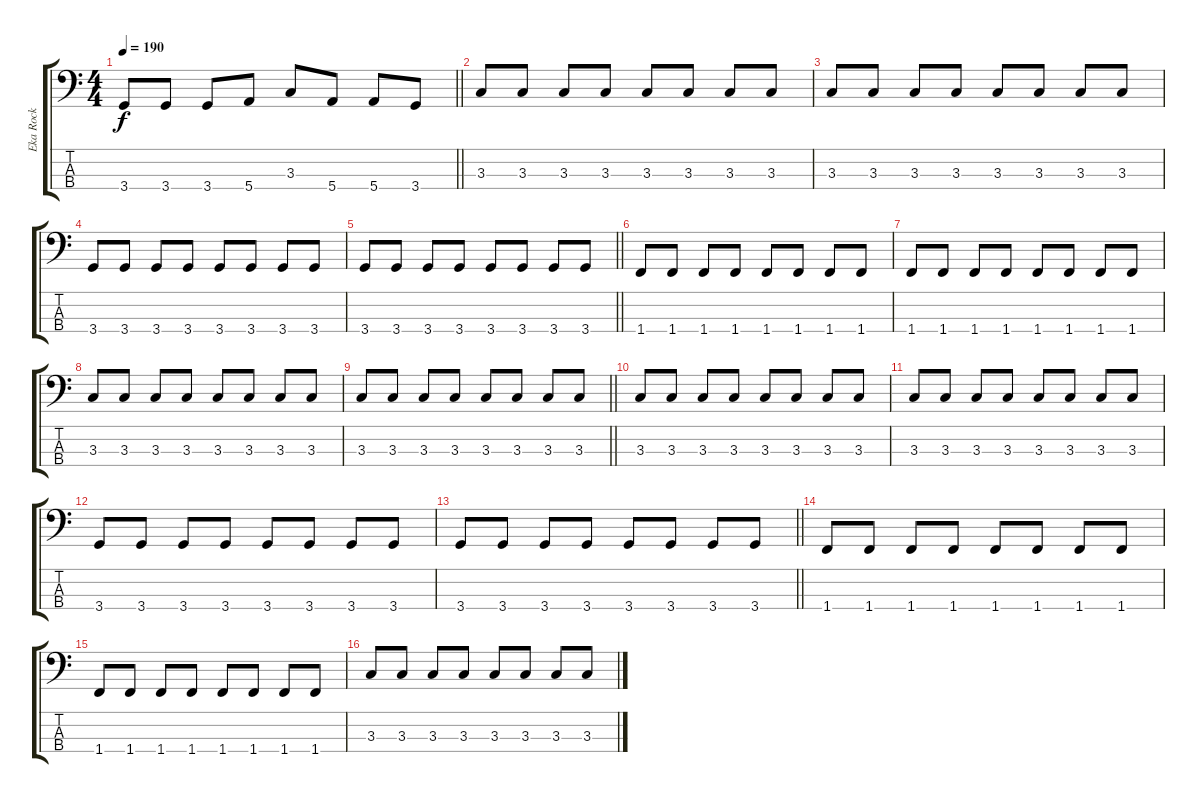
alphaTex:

\track ("Eka Rock" "Eka Rock") {instrument electricbassfinger}
\staff {score tabs}
\tuning (G2 D2 A1 E1) {hide}
\ts (4 4)
\tempo 190
\clef f4
\barLineRight lightlight
\ks c
3.4.8{dy f} 3.4.8 3.4.8 5.4.8 3.3.8 5.4.8 5.4.8 3.4.8 |
3.3.8 3.3.8 3.3.8 3.3.8 3.3.8 3.3.8 3.3.8 3.3.8 |
3.3.8 3.3.8 3.3.8 3.3.8 3.3.8 3.3.8 3.3.8 3.3.8 |
3.4.8 3.4.8 3.4.8 3.4.8 3.4.8 3.4.8 3.4.8 3.4.8 |
\barLineRight lightlight
3.4.8 3.4.8 3.4.8 3.4.8 3.4.8 3.4.8 3.4.8 3.4.8 |
1.4.8 1.4.8 1.4.8 1.4.8 1.4.8 1.4.8 1.4.8 1.4.8 |
1.4.8 1.4.8 1.4.8 1.4.8 1.4.8 1.4.8 1.4.8 1.4.8 |
3.3.8 3.3.8 3.3.8 3.3.8 3.3.8 3.3.8 3.3.8 3.3.8 |
\barLineRight lightlight
3.3.8 3.3.8 3.3.8 3.3.8 3.3.8 3.3.8 3.3.8 3.3.8 |
3.3.8 3.3.8 3.3.8 3.3.8 3.3.8 3.3.8 3.3.8 3.3.8 |
3.3.8 3.3.8 3.3.8 3.3.8 3.3.8 3.3.8 3.3.8 3.3.8 |
3.4.8 3.4.8 3.4.8 3.4.8 3.4.8 3.4.8 3.4.8 3.4.8 |
\barLineRight lightlight
3.4.8 3.4.8 3.4.8 3.4.8 3.4.8 3.4.8 3.4.8 3.4.8 |
1.4.8 1.4.8 1.4.8 1.4.8 1.4.8 1.4.8 1.4.8 1.4.8 |
1.4.8 1.4.8 1.4.8 1.4.8 1.4.8 1.4.8 1.4.8 1.4.8 |
3.3.8 3.3.8 3.3.8 3.3.8 3.3.8 3.3.8 3.3.8 3.3.8
